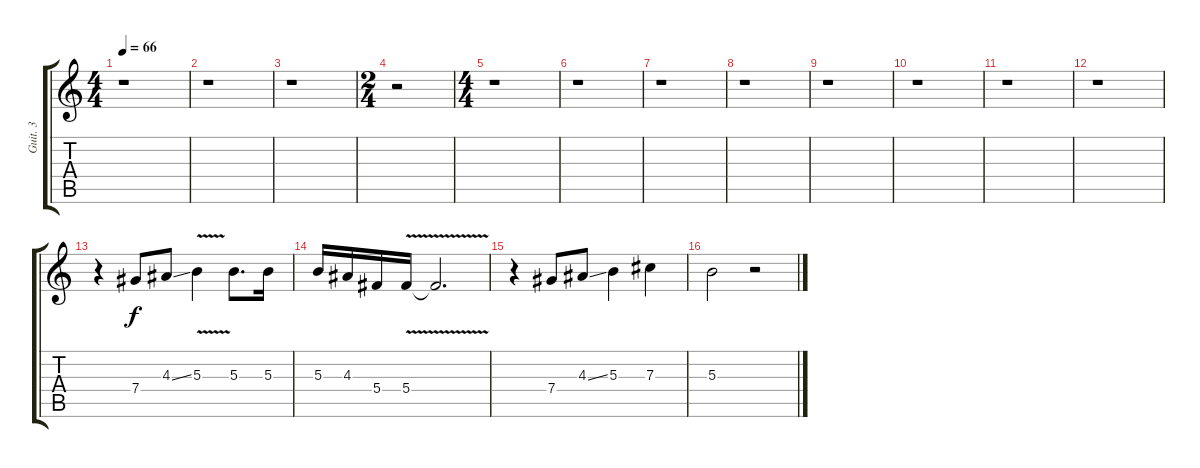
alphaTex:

\track ("Guit. 3" "Guit. 3") {instrument electricguitarclean}
\staff {score tabs}
\tuning (Eb4 Bb3 Gb3 Db3 Ab2 Eb2) {hide}
\ts (4 4)
\tempo 66
\clef g2
\ks c
r.1{dy f} |
r.1 |
r.1 |
\ts (2 4)
r.2 |
\ts (4 4)
r.1 |
r.1 |
r.1 |
r.1 |
r.1 |
r.1 |
r.1 |
r.1 |
r.4 7.4.8 4.3{ss}.8 5.3{v}.4 5.3.8{d} 5.3.16 |
5.3.16 4.3.16 5.4.16 5.4{v}.16 5.4{t}.2{d} |
r.4 7.4.8 4.3{ss}.8 5.3.4 7.3.4 |
5.3.2 r.2
